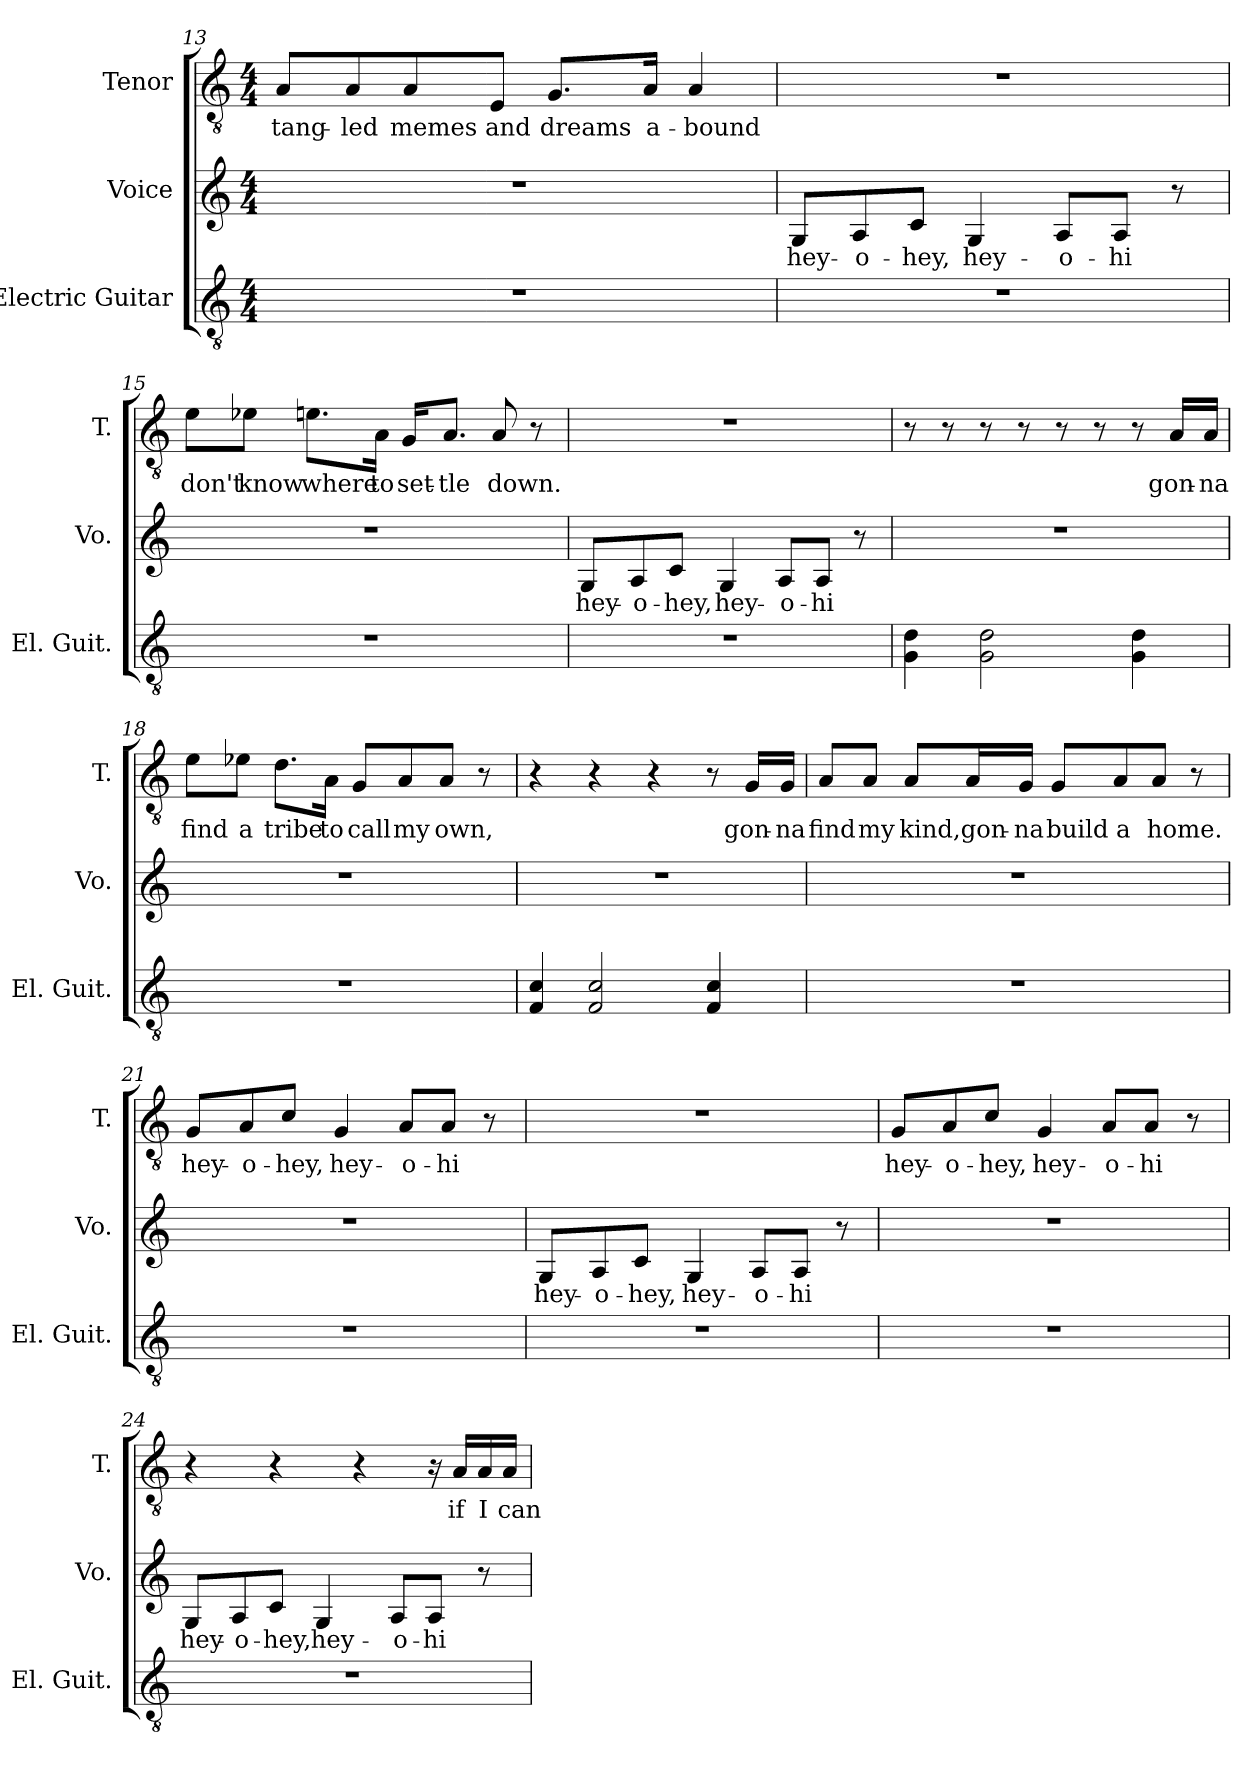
**kern	**kern	**text	**kern	**text
*part3	*part2	*part2	*part1	*part1
*staff3	*staff2	*staff2	*staff1	*staff1
*I"Electric Guitar	*I"Voice	*	*I"Tenor	*
*I'El. Guit.	*I'Vo.	*	*I'T.	*
!!LO:LB:g=z
*clefGv2	*clefG2	*	*clefGv2	*
*k[]	*k[]	*	*k[]	*
*M4/4	*M4/4	*	*M4/4	*
=13	=13	=13	=13	=13
!	!	!	!	!LO:LY:b
1r	1r	.	8A/L	tang-
!	!	!	!	!LO:LY:b
.	.	.	8A/	-led
!	!	!	!	!LO:LY:b
.	.	.	8A/	memes
!	!	!	!	!LO:LY:b
.	.	.	8E/J	and
!	!	!	!	!LO:LY:b
.	.	.	8.G/L	dreams
!	!	!	!	!LO:LY:b
.	.	.	16A/Jk	a-
!	!	!	!	!LO:LY:b
.	.	.	4A/	-bound
=14	=14	=14	=14	=14
!	!	!LO:LY:b	!	!
1r	8G/L	hey-	1r	.
!	!	!LO:LY:b	!	!
.	8A/	-o-	.	.
!	!	!LO:LY:b	!	!
.	8c/J	-hey,	.	.
!	!	!LO:LY:b	!	!
.	4G/	hey-	.	.
!	!	!LO:LY:b	!	!
.	8A/L	-o-	.	.
!	!	!LO:LY:b	!	!
.	8A/J	-hi	.	.
.	8r	.	.	.
!!LO:LB:g=z
=15	=15	=15	=15	=15
!	!	!	!	!LO:LY:b
1r	1r	.	8e\L	don't
!	!	!	!	!LO:LY:b
.	.	.	8e-X\J	know
!	!	!	!	!LO:LY:b
.	.	.	8.en\L	where
!	!	!	!	!LO:LY:b
.	.	.	16A\Jk	to
!	!	!	!	!LO:LY:b
.	.	.	16G/KL	set-
!	!	!	!	!LO:LY:b
.	.	.	8.A/J	-tle
!	!	!	!	!LO:LY:b
.	.	.	8A/	down.
.	.	.	8r	.
=16	=16	=16	=16	=16
!	!	!LO:LY:b	!	!
1r	8G/L	hey-	1r	.
!	!	!LO:LY:b	!	!
.	8A/	-o-	.	.
!	!	!LO:LY:b	!	!
.	8c/J	-hey,	.	.
!	!	!LO:LY:b	!	!
.	4G/	hey-	.	.
!	!	!LO:LY:b	!	!
.	8A/L	-o-	.	.
!	!	!LO:LY:b	!	!
.	8A/J	-hi	.	.
.	8r	.	.	.
=17	=17	=17	=17	=17
4G\ 4d\	1r	.	8r	.
.	.	.	8r	.
2G\ 2d\	.	.	8r	.
.	.	.	8r	.
.	.	.	8r	.
.	.	.	8r	.
4G\ 4d\	.	.	8r	.
!	!	!	!	!LO:LY:b
.	.	.	16A/LL	gon-
!	!	!	!	!LO:LY:b
.	.	.	16A/JJ	-na
!!LO:LB:g=z
=18	=18	=18	=18	=18
!	!	!	!	!LO:LY:b
1r	1r	.	8e\L	find
!	!	!	!	!LO:LY:b
.	.	.	8e-X\J	a
!	!	!	!	!LO:LY:b
.	.	.	8.d\L	tribe
!	!	!	!	!LO:LY:b
.	.	.	16A\Jk	to
!	!	!	!	!LO:LY:b
.	.	.	8G/L	call
!	!	!	!	!LO:LY:b
.	.	.	8A/	my
!	!	!	!	!LO:LY:b
.	.	.	8A/J	own,
.	.	.	8r	.
=19	=19	=19	=19	=19
4F/ 4c/	1r	.	4r	.
2F/ 2c/	.	.	4r	.
.	.	.	4r	.
4F/ 4c/	.	.	8r	.
!	!	!	!	!LO:LY:b
.	.	.	16G/LL	gon-
!	!	!	!	!LO:LY:b
.	.	.	16G/JJ	-na
=20	=20	=20	=20	=20
!	!	!	!	!LO:LY:b
1r	1r	.	8A/L	find
!	!	!	!	!LO:LY:b
.	.	.	8A/J	my
!	!	!	!	!LO:LY:b
.	.	.	8A/L	kind,
!	!	!	!	!LO:LY:b
.	.	.	16A/L	gon-
!	!	!	!	!LO:LY:b
.	.	.	16G/JJ	-na
!	!	!	!	!LO:LY:b
.	.	.	8G/L	build
!	!	!	!	!LO:LY:b
.	.	.	8A/	a
!	!	!	!	!LO:LY:b
.	.	.	8A/J	home.
.	.	.	8r	.
!!LO:PB:g=z
=21	=21	=21	=21	=21
!	!	!	!	!LO:LY:b
1r	1r	.	8G/L	hey-
!	!	!	!	!LO:LY:b
.	.	.	8A/	-o-
!	!	!	!	!LO:LY:b
.	.	.	8c/J	-hey,
!	!	!	!	!LO:LY:b
.	.	.	4G/	hey-
!	!	!	!	!LO:LY:b
.	.	.	8A/L	-o-
!	!	!	!	!LO:LY:b
.	.	.	8A/J	-hi
.	.	.	8r	.
=22	=22	=22	=22	=22
!	!	!LO:LY:b	!	!
1r	8G/L	hey-	1r	.
!	!	!LO:LY:b	!	!
.	8A/	-o-	.	.
!	!	!LO:LY:b	!	!
.	8c/J	-hey,	.	.
!	!	!LO:LY:b	!	!
.	4G/	hey-	.	.
!	!	!LO:LY:b	!	!
.	8A/L	-o-	.	.
!	!	!LO:LY:b	!	!
.	8A/J	-hi	.	.
.	8r	.	.	.
=23	=23	=23	=23	=23
!	!	!	!	!LO:LY:b
1r	1r	.	8G/L	hey-
!	!	!	!	!LO:LY:b
.	.	.	8A/	-o-
!	!	!	!	!LO:LY:b
.	.	.	8c/J	-hey,
!	!	!	!	!LO:LY:b
.	.	.	4G/	hey-
!	!	!	!	!LO:LY:b
.	.	.	8A/L	-o-
!	!	!	!	!LO:LY:b
.	.	.	8A/J	-hi
.	.	.	8r	.
!!LO:LB:g=z
=24	=24	=24	=24	=24
!	!	!LO:LY:b	!	!
1r	8G/L	hey-	4r	.
!	!	!LO:LY:b	!	!
.	8A/	-o-	.	.
!	!	!LO:LY:b	!	!
.	8c/J	-hey,	4r	.
!	!	!LO:LY:b	!	!
.	4G/	hey-	.	.
.	.	.	4r	.
!	!	!LO:LY:b	!	!
.	8A/L	-o-	.	.
!	!	!LO:LY:b	!	!
.	8A/J	-hi	16r	.
!	!	!	!	!LO:LY:b
.	.	.	16A/LL	if
!	!	!	!	!LO:LY:b
.	8r	.	16A/	I
!	!	!	!	!LO:LY:b
.	.	.	16A/JJ	can
=	=	=	=	=
*-	*-	*-	*-	*-
